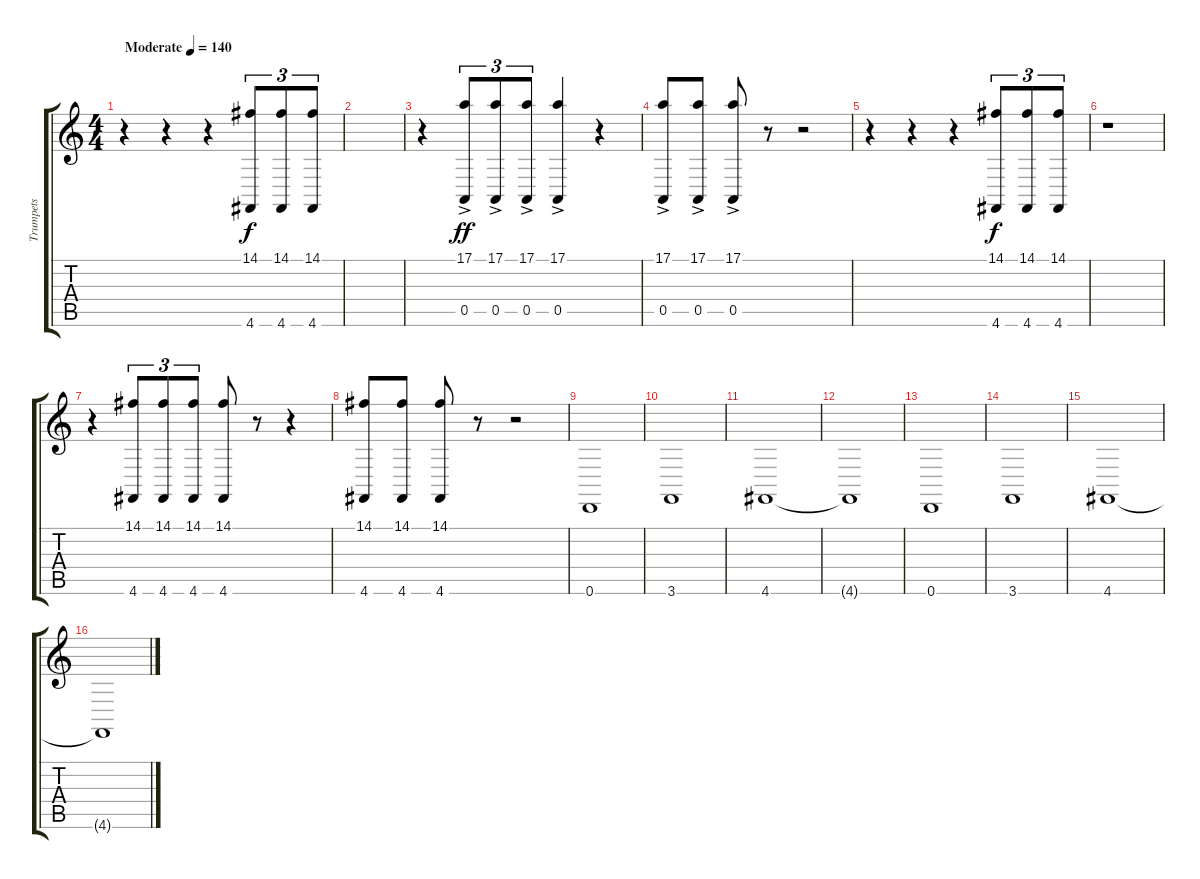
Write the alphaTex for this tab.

\track ("Trumpets" "Trumpets") {instrument brasssection}
\staff {score tabs}
\tuning (E4 B3 G3 D3 A2 D2) {hide}
\ts (4 4)
\tempo (140 "Moderate")
\clef g2
\ks c
r.4{dy f instrument brasssection} r.4 r.4 (14.1 4.6).8{tu (3 2)} (14.1 4.6).8{tu (3 2)} (14.1 4.6).8{tu (3 2)} |
|
r.4 (17.1{ac} 0.5).8{tu (3 2) dy ff} (17.1{ac} 0.5).8{tu (3 2)} (17.1{ac} 0.5).8{tu (3 2)} (17.1{ac} 0.5).4 r.4 |
(17.1{ac} 0.5).8 (17.1{ac} 0.5).8 (17.1{ac} 0.5).8 r.8 r.2 |
r.4 r.4 r.4 (14.1 4.6).8{tu (3 2) dy f} (14.1 4.6).8{tu (3 2)} (14.1 4.6).8{tu (3 2)} |
r.1 |
r.4 (14.1 4.6).8{tu (3 2)} (14.1 4.6).8{tu (3 2)} (14.1 4.6).8{tu (3 2)} (14.1 4.6).8 r.8 r.4 |
(14.1 4.6).8 (14.1 4.6).8 (14.1 4.6).8 r.8 r.2 |
0.6.1 |
3.6.1 |
4.6.1 |
4.6{t}.1 |
0.6.1 |
3.6.1 |
4.6.1 |
4.6{t}.1
